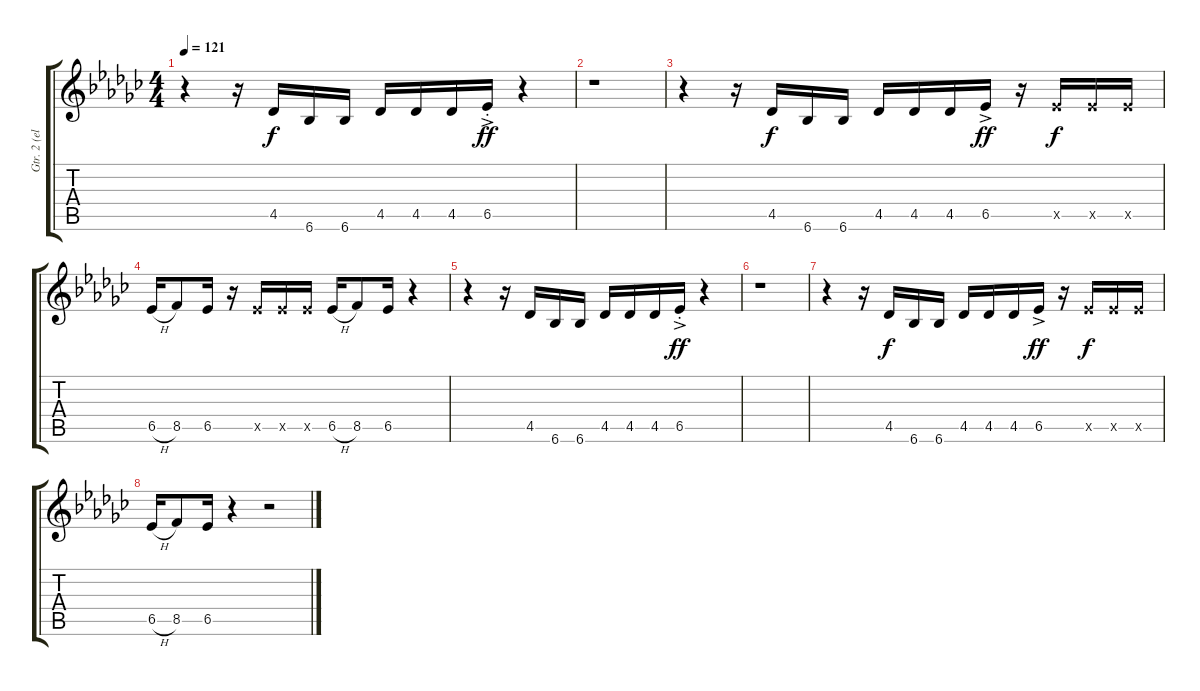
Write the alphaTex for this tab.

\track ("Gtr. 2 (elec.)" "Gtr. 2 (el") {instrument electricguitarclean}
\staff {score tabs}
\tuning (E4 B3 G3 D3 A2 E2) {hide}
\ts (4 4)
\tempo 121
\clef g2
\ks ebminor
r.4{dy f volume 3} r.16 4.5.16 6.6.16 6.6.16 4.5.16 4.5.16 4.5.16 6.5{ac st}.16{dy ff} r.4 |
r.1 |
r.4 r.16 4.5.16{dy f} 6.6.16 6.6.16 4.5.16 4.5.16 4.5.16 6.5{ac}.16{dy ff} r.16 6.5{x}.16{dy f} 6.5{x}.16 6.5{x}.16 |
6.5{h}.16 8.5.8 6.5.16 r.16 6.5{x}.16 6.5{x}.16 6.5{x}.16 6.5{h}.16 8.5.8 6.5.16 r.4 |
r.4{volume 0} r.16 4.5.16 6.6.16 6.6.16 4.5.16 4.5.16 4.5.16 6.5{ac st}.16{dy ff} r.4 |
r.1 |
r.4 r.16 4.5.16{dy f} 6.6.16 6.6.16 4.5.16 4.5.16 4.5.16 6.5{ac}.16{dy ff} r.16 6.5{x}.16{dy f} 6.5{x}.16 6.5{x}.16 |
6.5{h}.16 8.5.8 6.5.16 r.4 r.2
